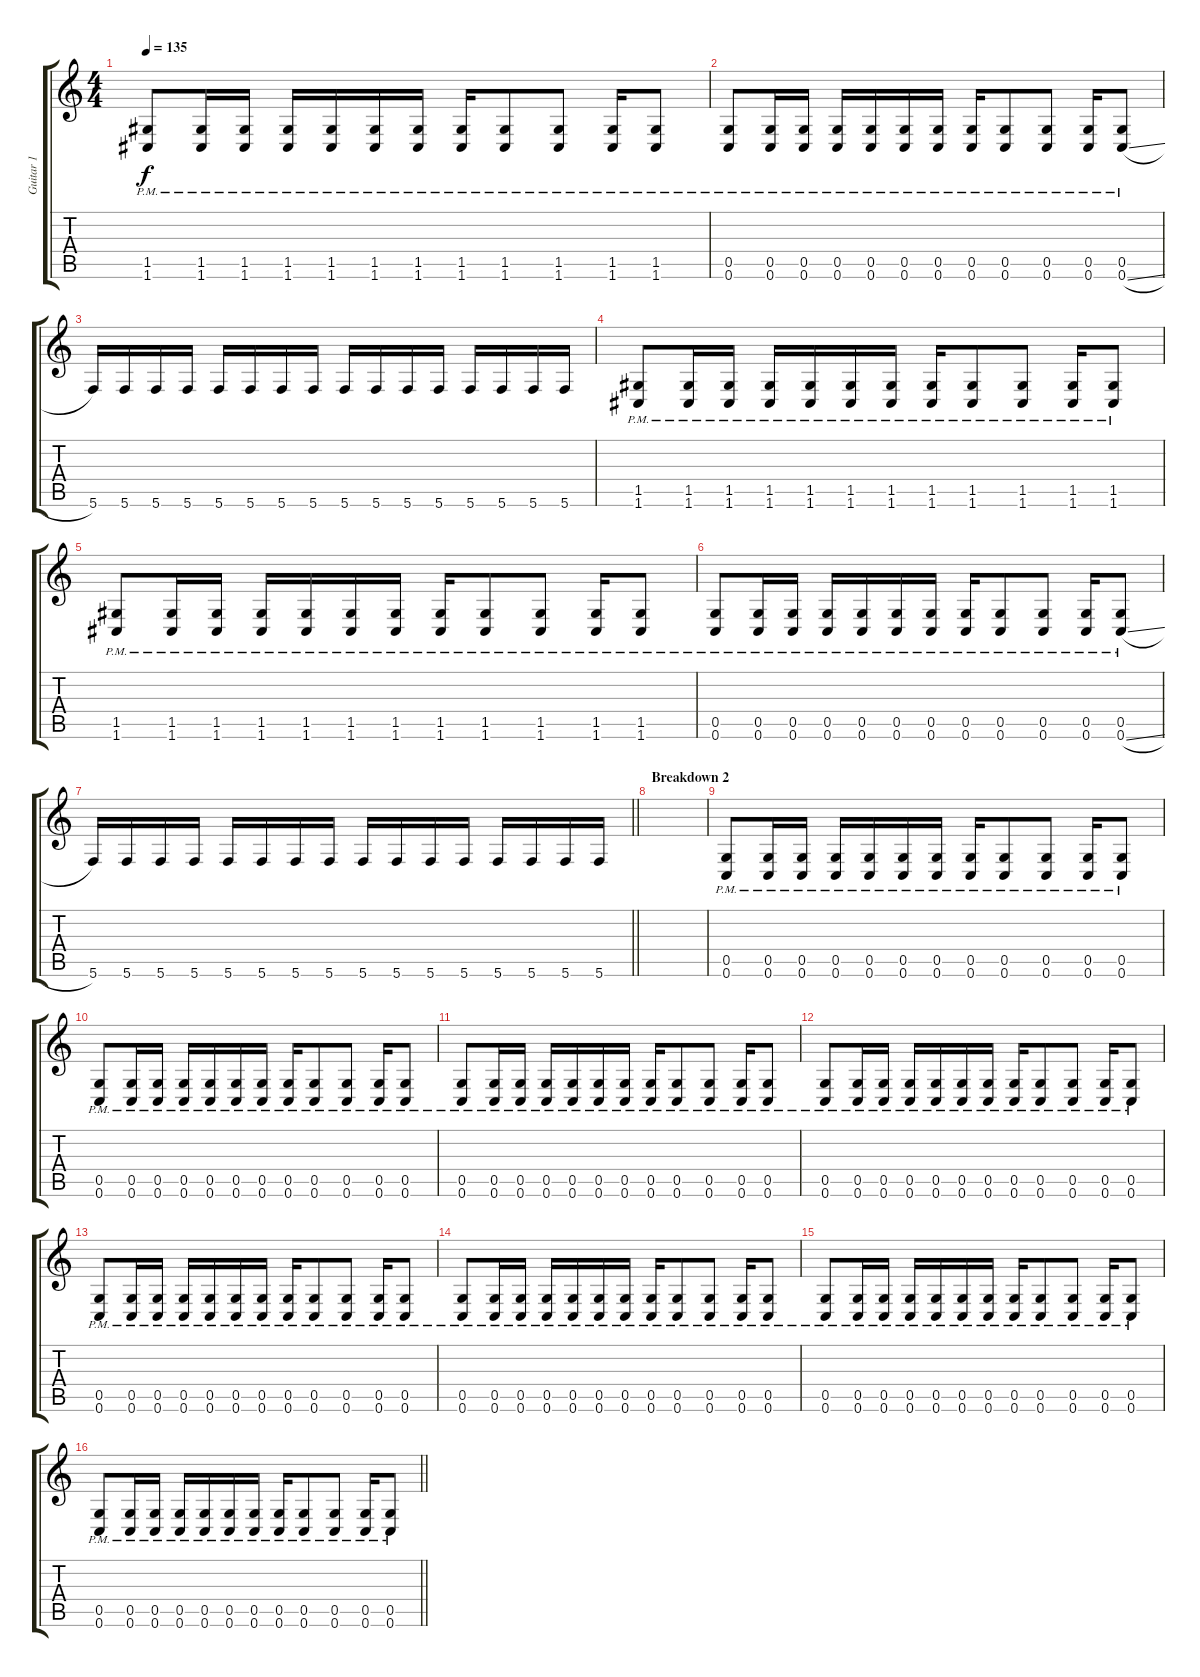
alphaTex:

\track ("Guitar 1" "Guitar 1") {instrument distortionguitar}
\staff {score tabs}
\tuning (D4 A3 F3 C3 G2 C2) {hide}
\ts (4 4)
\tempo 135
\clef g2
\ks c
(1.5{pm} 1.6{pm}).8{dy f} (1.5{pm} 1.6{pm}).16 (1.5{pm} 1.6{pm}).16 (1.5{pm} 1.6{pm}).16 (1.5{pm} 1.6{pm}).16 (1.5{pm} 1.6{pm}).16 (1.5{pm} 1.6{pm}).16 (1.5{pm} 1.6{pm}).16 (1.5{pm} 1.6{pm}).8 (1.5{pm} 1.6{pm}).8 (1.5{pm} 1.6{pm}).16 (1.5{pm} 1.6{pm}).8 |
(0.5{pm} 0.6{pm}).8 (0.5{pm} 0.6{pm}).16 (0.5{pm} 0.6{pm}).16 (0.5{pm} 0.6{pm}).16 (0.5{pm} 0.6{pm}).16 (0.5{pm} 0.6{pm}).16 (0.5{pm} 0.6{pm}).16 (0.5{pm} 0.6{pm}).16 (0.5{pm} 0.6{pm}).8 (0.5{pm} 0.6{pm}).8 (0.5{pm} 0.6{pm}).16 (0.5{pm} 0.6{sl pm}).8 |
5.6.16 5.6.16 5.6.16 5.6.16 5.6.16 5.6.16 5.6.16 5.6.16 5.6.16 5.6.16 5.6.16 5.6.16 5.6.16 5.6.16 5.6.16 5.6.16 |
(1.5{pm} 1.6{pm}).8 (1.5{pm} 1.6{pm}).16 (1.5{pm} 1.6{pm}).16 (1.5{pm} 1.6{pm}).16 (1.5{pm} 1.6{pm}).16 (1.5{pm} 1.6{pm}).16 (1.5{pm} 1.6{pm}).16 (1.5{pm} 1.6{pm}).16 (1.5{pm} 1.6{pm}).8 (1.5{pm} 1.6{pm}).8 (1.5{pm} 1.6{pm}).16 (1.5{pm} 1.6{pm}).8 |
(1.5{pm} 1.6{pm}).8 (1.5{pm} 1.6{pm}).16 (1.5{pm} 1.6{pm}).16 (1.5{pm} 1.6{pm}).16 (1.5{pm} 1.6{pm}).16 (1.5{pm} 1.6{pm}).16 (1.5{pm} 1.6{pm}).16 (1.5{pm} 1.6{pm}).16 (1.5{pm} 1.6{pm}).8 (1.5{pm} 1.6{pm}).8 (1.5{pm} 1.6{pm}).16 (1.5{pm} 1.6{pm}).8 |
(0.5{pm} 0.6{pm}).8 (0.5{pm} 0.6{pm}).16 (0.5{pm} 0.6{pm}).16 (0.5{pm} 0.6{pm}).16 (0.5{pm} 0.6{pm}).16 (0.5{pm} 0.6{pm}).16 (0.5{pm} 0.6{pm}).16 (0.5{pm} 0.6{pm}).16 (0.5{pm} 0.6{pm}).8 (0.5{pm} 0.6{pm}).8 (0.5{pm} 0.6{pm}).16 (0.5{pm} 0.6{sl pm}).8 |
\barLineRight lightlight
5.6.16 5.6.16 5.6.16 5.6.16 5.6.16 5.6.16 5.6.16 5.6.16 5.6.16 5.6.16 5.6.16 5.6.16 5.6.16 5.6.16 5.6.16 5.6.16 |
\section ("" "Breakdown 2")
|
(0.5{pm} 0.6{pm}).8 (0.5{pm} 0.6{pm}).16 (0.5{pm} 0.6{pm}).16 (0.5{pm} 0.6{pm}).16 (0.5{pm} 0.6{pm}).16 (0.5{pm} 0.6{pm}).16 (0.5{pm} 0.6{pm}).16 (0.5{pm} 0.6{pm}).16 (0.5{pm} 0.6{pm}).8 (0.5{pm} 0.6{pm}).8 (0.5{pm} 0.6{pm}).16 (0.5{pm} 0.6{pm}).8 |
(0.5{pm} 0.6{pm}).8 (0.5{pm} 0.6{pm}).16 (0.5{pm} 0.6{pm}).16 (0.5{pm} 0.6{pm}).16 (0.5{pm} 0.6{pm}).16 (0.5{pm} 0.6{pm}).16 (0.5{pm} 0.6{pm}).16 (0.5{pm} 0.6{pm}).16 (0.5{pm} 0.6{pm}).8 (0.5{pm} 0.6{pm}).8 (0.5{pm} 0.6{pm}).16 (0.5{pm} 0.6{pm}).8 |
(0.5{pm} 0.6{pm}).8 (0.5{pm} 0.6{pm}).16 (0.5{pm} 0.6{pm}).16 (0.5{pm} 0.6{pm}).16 (0.5{pm} 0.6{pm}).16 (0.5{pm} 0.6{pm}).16 (0.5{pm} 0.6{pm}).16 (0.5{pm} 0.6{pm}).16 (0.5{pm} 0.6{pm}).8 (0.5{pm} 0.6{pm}).8 (0.5{pm} 0.6{pm}).16 (0.5{pm} 0.6{pm}).8 |
(0.5{pm} 0.6{pm}).8 (0.5{pm} 0.6{pm}).16 (0.5{pm} 0.6{pm}).16 (0.5{pm} 0.6{pm}).16 (0.5{pm} 0.6{pm}).16 (0.5{pm} 0.6{pm}).16 (0.5{pm} 0.6{pm}).16 (0.5{pm} 0.6{pm}).16 (0.5{pm} 0.6{pm}).8 (0.5{pm} 0.6{pm}).8 (0.5{pm} 0.6{pm}).16 (0.5{pm} 0.6{pm}).8 |
(0.5{pm} 0.6{pm}).8 (0.5{pm} 0.6{pm}).16 (0.5{pm} 0.6{pm}).16 (0.5{pm} 0.6{pm}).16 (0.5{pm} 0.6{pm}).16 (0.5{pm} 0.6{pm}).16 (0.5{pm} 0.6{pm}).16 (0.5{pm} 0.6{pm}).16 (0.5{pm} 0.6{pm}).8 (0.5{pm} 0.6{pm}).8 (0.5{pm} 0.6{pm}).16 (0.5{pm} 0.6{pm}).8 |
(0.5{pm} 0.6{pm}).8 (0.5{pm} 0.6{pm}).16 (0.5{pm} 0.6{pm}).16 (0.5{pm} 0.6{pm}).16 (0.5{pm} 0.6{pm}).16 (0.5{pm} 0.6{pm}).16 (0.5{pm} 0.6{pm}).16 (0.5{pm} 0.6{pm}).16 (0.5{pm} 0.6{pm}).8 (0.5{pm} 0.6{pm}).8 (0.5{pm} 0.6{pm}).16 (0.5{pm} 0.6{pm}).8 |
(0.5{pm} 0.6{pm}).8 (0.5{pm} 0.6{pm}).16 (0.5{pm} 0.6{pm}).16 (0.5{pm} 0.6{pm}).16 (0.5{pm} 0.6{pm}).16 (0.5{pm} 0.6{pm}).16 (0.5{pm} 0.6{pm}).16 (0.5{pm} 0.6{pm}).16 (0.5{pm} 0.6{pm}).8 (0.5{pm} 0.6{pm}).8 (0.5{pm} 0.6{pm}).16 (0.5{pm} 0.6{pm}).8 |
\barLineRight lightlight
(0.5{pm} 0.6{pm}).8 (0.5{pm} 0.6{pm}).16 (0.5{pm} 0.6{pm}).16 (0.5{pm} 0.6{pm}).16 (0.5{pm} 0.6{pm}).16 (0.5{pm} 0.6{pm}).16 (0.5{pm} 0.6{pm}).16 (0.5{pm} 0.6{pm}).16 (0.5{pm} 0.6{pm}).8 (0.5{pm} 0.6{pm}).8 (0.5{pm} 0.6{pm}).16 (0.5{pm} 0.6{pm}).8
